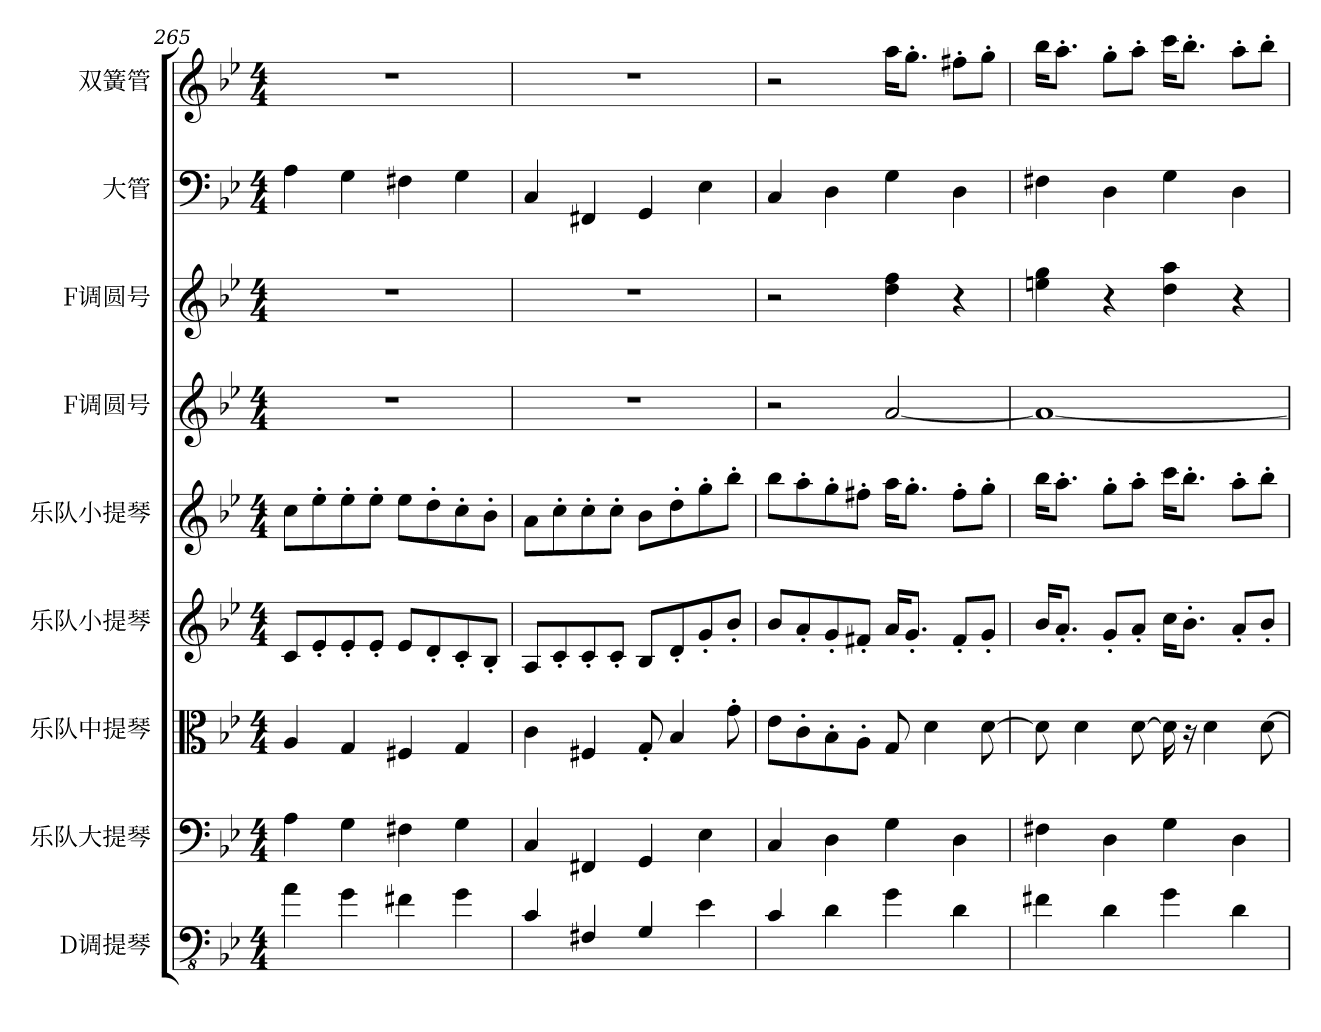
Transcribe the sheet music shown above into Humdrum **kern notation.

**kern	**kern	**kern	**kern	**kern	**kern	**kern	**kern	**kern
*part9	*part8	*part7	*part6	*part5	*part4	*part3	*part2	*part1
*staff9	*staff8	*staff7	*staff6	*staff5	*staff4	*staff3	*staff2	*staff1
*I"D调提琴	*I"乐队大提琴	*I"乐队中提琴	*I"乐队小提琴	*I"乐队小提琴	*I"F调圆号	*I"F调圆号	*I"大管	*I"双簧管
*clefFv4	*clefF4	*clefC3	*clefG2	*clefG2	*clefG2	*clefG2	*clefF4	*clefG2
*ITrd7c12	*	*	*	*	*ITrd4c7	*ITrd4c7	*	*
*k[b-e-]	*k[b-e-]	*k[b-e-]	*k[b-e-]	*k[b-e-]	*k[b-e-a-]	*k[b-e-a-]	*k[b-e-]	*k[b-e-]
*M4/4	*M4/4	*M4/4	*M4/4	*M4/4	*M4/4	*M4/4	*M4/4	*M4/4
=265	=265	=265	=265	=265	=265	=265	=265	=265
4AA\	4A\	4A/	8c/L	8cc\L	1r	1r	4A\	1r
.	.	.	8e-'/	8ee-'\	.	.	.	.
4GG\	4G\	4G/	8e-'/	8ee-'\	.	.	4G\	.
.	.	.	8e-'/J	8ee-'\J	.	.	.	.
4FF#X\	4F#X\	4F#X/	8e-/L	8ee-\L	.	.	4F#X\	.
.	.	.	8d'/	8dd'\	.	.	.	.
4GG\	4G\	4G/	8c'/	8cc'\	.	.	4G\	.
.	.	.	8B-'/J	8b-'\J	.	.	.	.
=266	=266	=266	=266	=266	=266	=266	=266	=266
4CC/	4C/	4c\	8A/L	8a\L	1r	1r	4C/	1r
.	.	.	8c'/	8cc'\	.	.	.	.
4FFF#X/	4FF#X/	4F#X/	8c'/	8cc'\	.	.	4FF#X/	.
.	.	.	8c'/J	8cc'\J	.	.	.	.
4GGG/	4GG/	8G'/	8B-/L	8b-\L	.	.	4GG/	.
.	.	4B-/	8d'/	8dd'\	.	.	.	.
4EE-\	4E-\	.	8g'/	8gg'\	.	.	4E-\	.
.	.	8g'\	8b-'/J	8bb-'\J	.	.	.	.
=267	=267	=267	=267	=267	=267	=267	=267	=267
*	*	*	*	*	*	*	*	*MM152
4CC/	4C/	8e-\L	8b-/L	8bb-\L	2r	2r	4C/	2r
.	.	8c'\	8a'/	8aa'\	.	.	.	.
4DD\	4D\	8B-'\	8g'/	8gg'\	.	.	4D\	.
.	.	8A'\J	8f#X'/J	8ff#X'\J	.	.	.	.
4GG\	4G\	8G/	16a/KL	16aa\KL	[2d/	4g\ 4b-\	4G\	16aa\KL
.	.	.	8.g'/J	8.gg'\J	.	.	.	8.gg'\J
.	.	4d\	.	.	.	.	.	.
4DD\	4D\	.	8f#'/L	8ff#'\L	.	4r	4D\	8ff#X'\L
.	.	[8d\	8g'/J	8gg'\J	.	.	.	8gg'\J
!!LO:PB:g=z
=268	=268	=268	=268	=268	=268	=268	=268	=268
4FF#X\	4F#X\	8d\]	16b-/KL	16bb-\KL	1d_	4an\ 4cc\	4F#X\	16bb-\KL
.	.	.	8.a'/J	8.aa'\J	.	.	.	8.aa'\J
.	.	4d\	.	.	.	.	.	.
4DD\	4D\	.	8g'/L	8gg'\L	.	4r	4D\	8gg'\L
.	.	[8d\	8a'/J	8aa'\J	.	.	.	8aa'\J
4GG\	4G\	16d\]	16cc\KL	16ccc\KL	.	4g\ 4dd\	4G\	16ccc\KL
.	.	16r	8.b-'\J	8.bb-'\J	.	.	.	8.bb-'\J
.	.	4d\	.	.	.	.	.	.
4DD\	4D\	.	8a'/L	8aa'\L	.	4r	4D\	8aa'\L
.	.	[8d\	8b-'/J	8bb-'\J	.	.	.	8bb-'\J
=	=	=	=	=	=	=	=	=
*-	*-	*-	*-	*-	*-	*-	*-	*-
